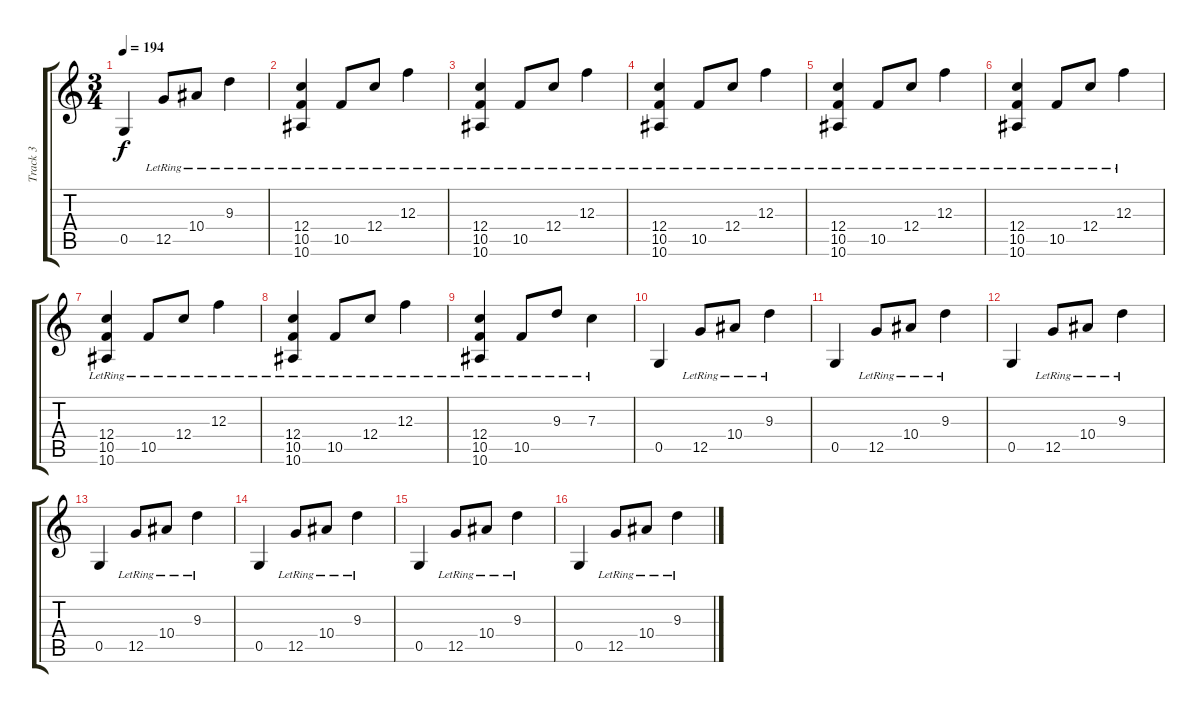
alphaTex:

\track ("Track 3" "Track 3") {instrument distortionguitar}
\staff {score tabs}
\tuning (D4 A3 F3 C3 G2 C2) {hide}
\ts (3 4)
\tempo 194
\clef g2
\ks c
0.5.4{dy f} 12.5{lr}.8 10.4{lr}.8 9.3{lr}.4 |
(12.4{lr} 10.5{lr} 10.6{lr}).4 10.5{lr}.8 12.4{lr}.8 12.3{lr}.4 |
(12.4{lr} 10.5{lr} 10.6{lr}).4 10.5{lr}.8 12.4{lr}.8 12.3{lr}.4 |
(12.4{lr} 10.5{lr} 10.6{lr}).4 10.5{lr}.8 12.4{lr}.8 12.3{lr}.4 |
(12.4{lr} 10.5{lr} 10.6{lr}).4 10.5{lr}.8 12.4{lr}.8 12.3{lr}.4 |
(12.4{lr} 10.5{lr} 10.6{lr}).4 10.5{lr}.8 12.4{lr}.8 12.3{lr}.4 |
(12.4{lr} 10.5{lr} 10.6{lr}).4 10.5{lr}.8 12.4{lr}.8 12.3{lr}.4 |
(12.4{lr} 10.5{lr} 10.6{lr}).4 10.5{lr}.8 12.4{lr}.8 12.3{lr}.4 |
(12.4{lr} 10.5{lr} 10.6{lr}).4 10.5{lr}.8 9.3{lr}.8 7.3{lr}.4 |
0.5.4 12.5{lr}.8 10.4{lr}.8 9.3{lr}.4 |
0.5.4 12.5{lr}.8 10.4{lr}.8 9.3{lr}.4 |
0.5.4 12.5{lr}.8 10.4{lr}.8 9.3{lr}.4 |
0.5.4 12.5{lr}.8 10.4{lr}.8 9.3{lr}.4 |
0.5.4 12.5{lr}.8 10.4{lr}.8 9.3{lr}.4 |
0.5.4 12.5{lr}.8 10.4{lr}.8 9.3{lr}.4 |
0.5.4 12.5{lr}.8 10.4{lr}.8 9.3{lr}.4
